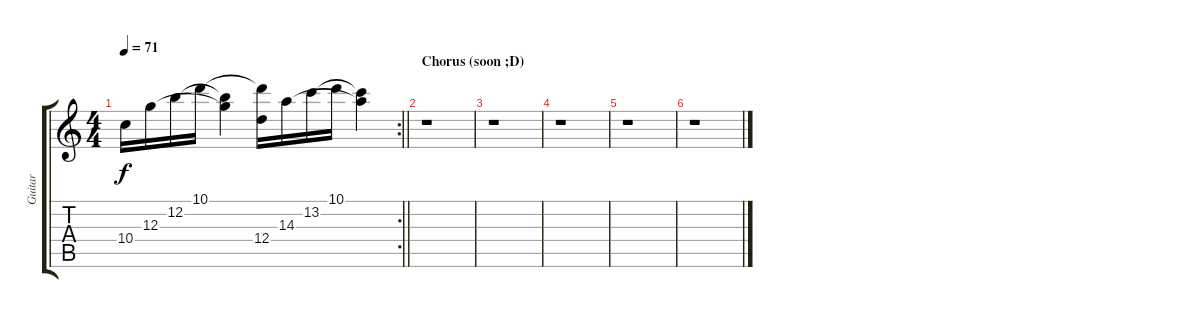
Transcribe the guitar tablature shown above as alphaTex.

\track ("Guitar" "Guitar") {instrument acousticguitarsteel}
\staff {score tabs}
\tuning (E4 B3 G3 D3 A2 E2) {hide}
\rc 2
\ts (4 4)
\tempo 71
\clef g2
\barLineRight lightlight
\ks c
10.4.16{dy f} 12.3.16 12.2.16 10.1.16 (12.2{t} 12.3{t}).4 (10.1{t} 12.4).16 14.3.16 13.2.16 10.1.16 (13.2{t} 14.3{t}).4 |
\section ("" "Chorus (soon ;D)")
r.1 |
r.1 |
r.1 |
r.1 |
r.1
